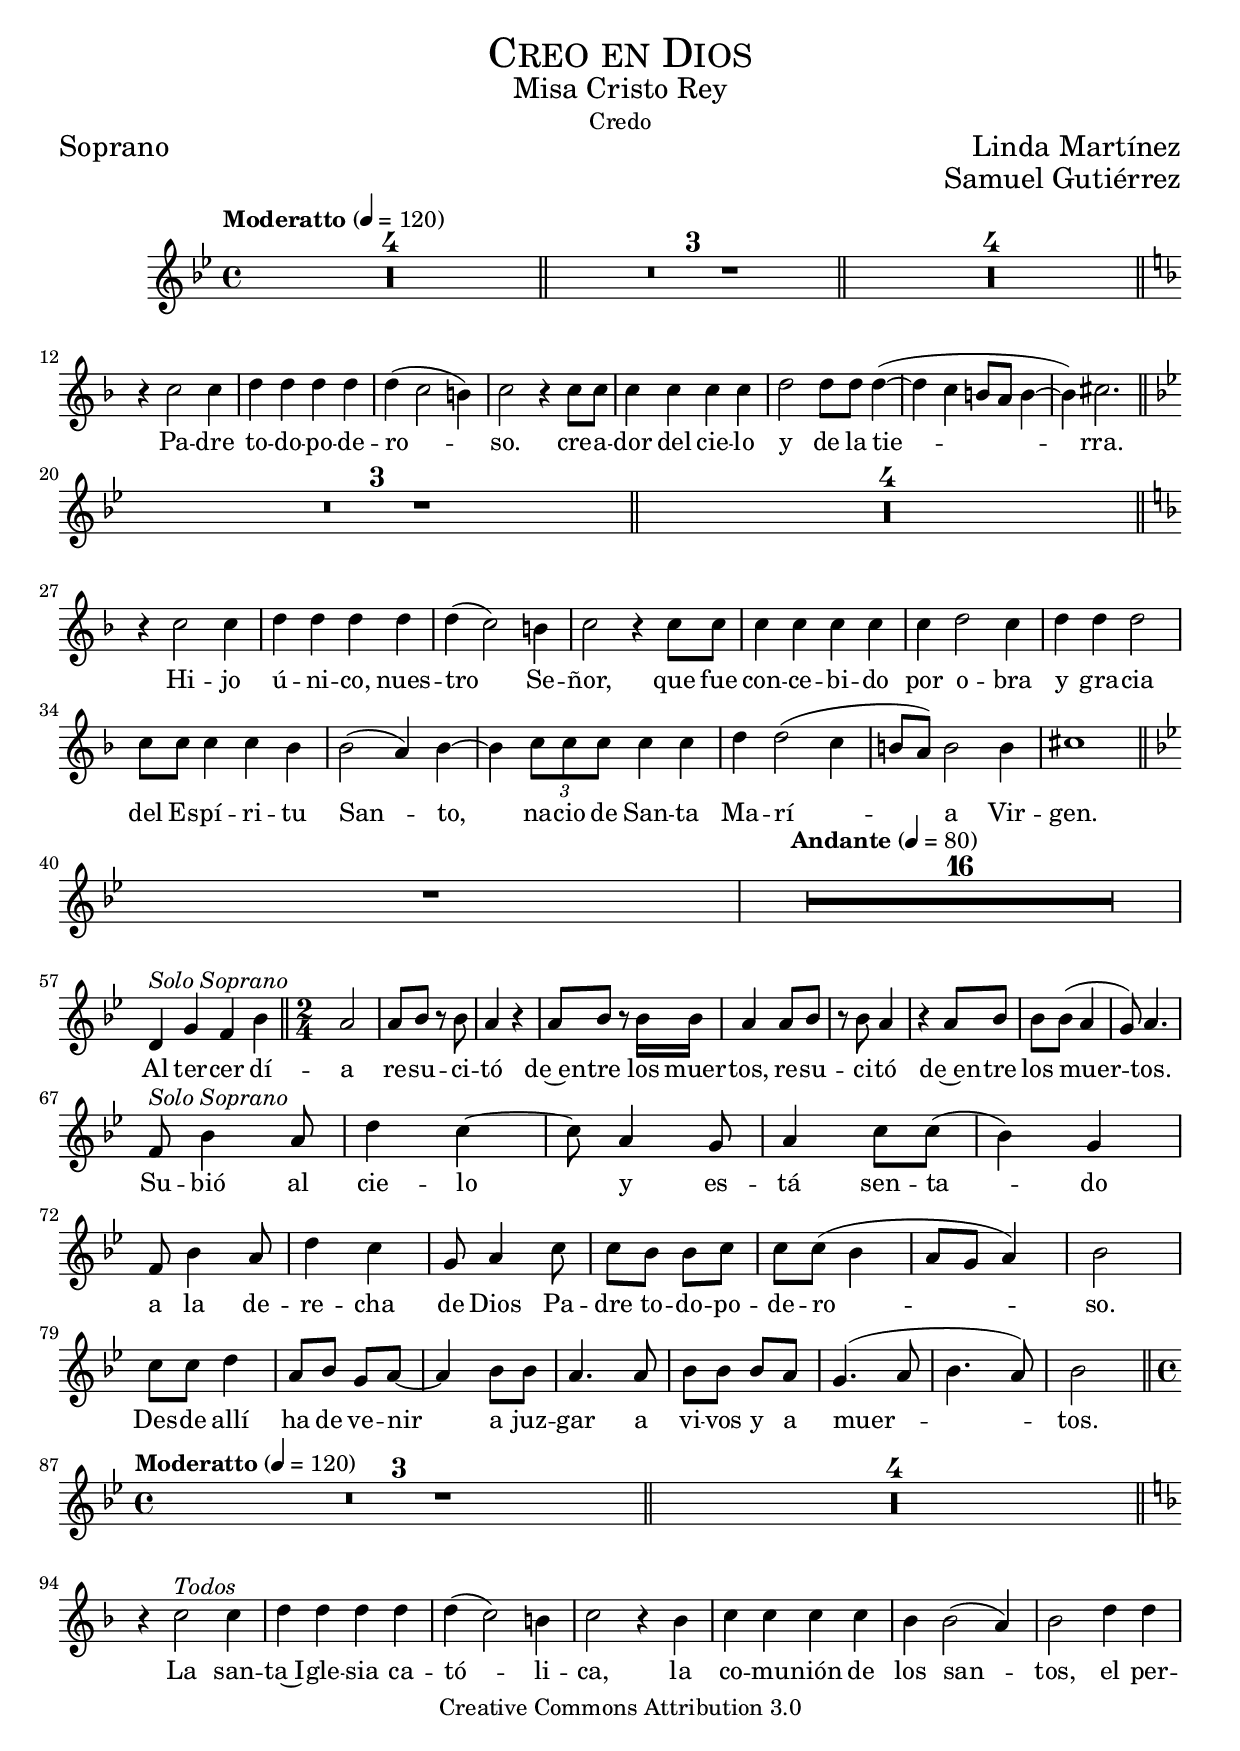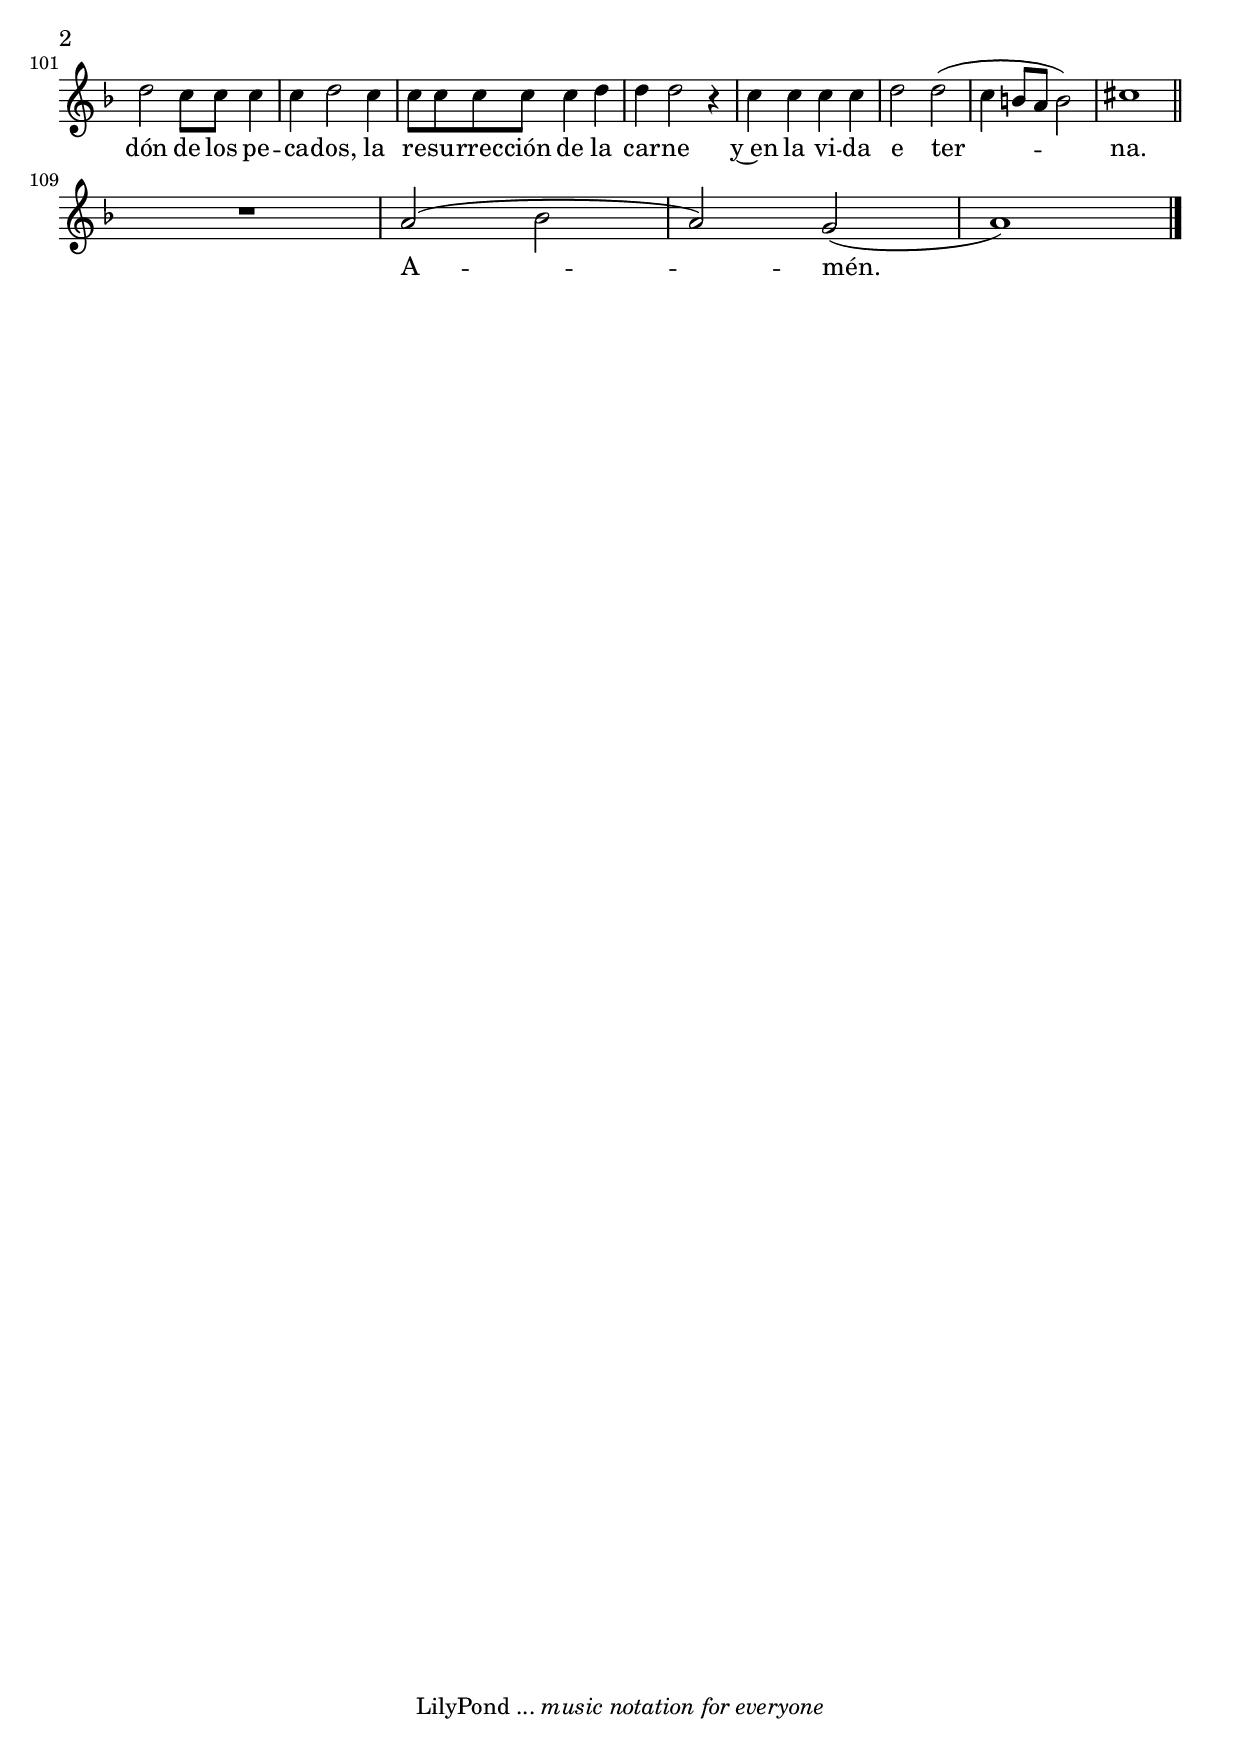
% ****************************************************************
%	Creo en Dios - Renaissance way melody
%	Music and accompaniment by serachsam
% ****************************************************************
\language "espanol"
\version "2.23.2"

% --- Global parameters
particle = 1
jump = \break

% --- Includes
\include "global.ily"
\include "soprano.ily"

% --- Global size
% #(set-global-staff-size 20)

% --- Header
\markup { \fill-line { \center-column { \fontsize #5 \smallCaps "Creo en Dios" \fontsize #2 "Misa Cristo Rey" "Credo" } } }
\markup { \fill-line { \fontsize #2 "Soprano" \right-column { \fontsize #2 "Linda Martínez" } } }
\markup { \fill-line { " " \right-column { \fontsize #2 "Samuel Gutiérrez" } } }
\header {
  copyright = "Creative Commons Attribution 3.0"
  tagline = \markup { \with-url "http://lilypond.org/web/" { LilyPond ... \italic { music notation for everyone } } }
  breakbefore = ##t
}

% --- Music

% --- Harmonie

\score {
  <<
    \new Voice = "soprano" <<
      \set Staff.midiInstrument = #"choir aahs"
      \set Staff.midiMaximumVolume = #1.5
      \global \soprano_music
    >>
    \new Lyrics = "soprano"
    \context Lyrics = "soprano" \lyricsto "soprano" \soprano_lyrics
  >>
  \midi { }
  \layout { }
}

% --- Paper
\paper{
  #(set-default-paper-size "letter")
  page-breaking = #ly:page-turn-breaking
}
